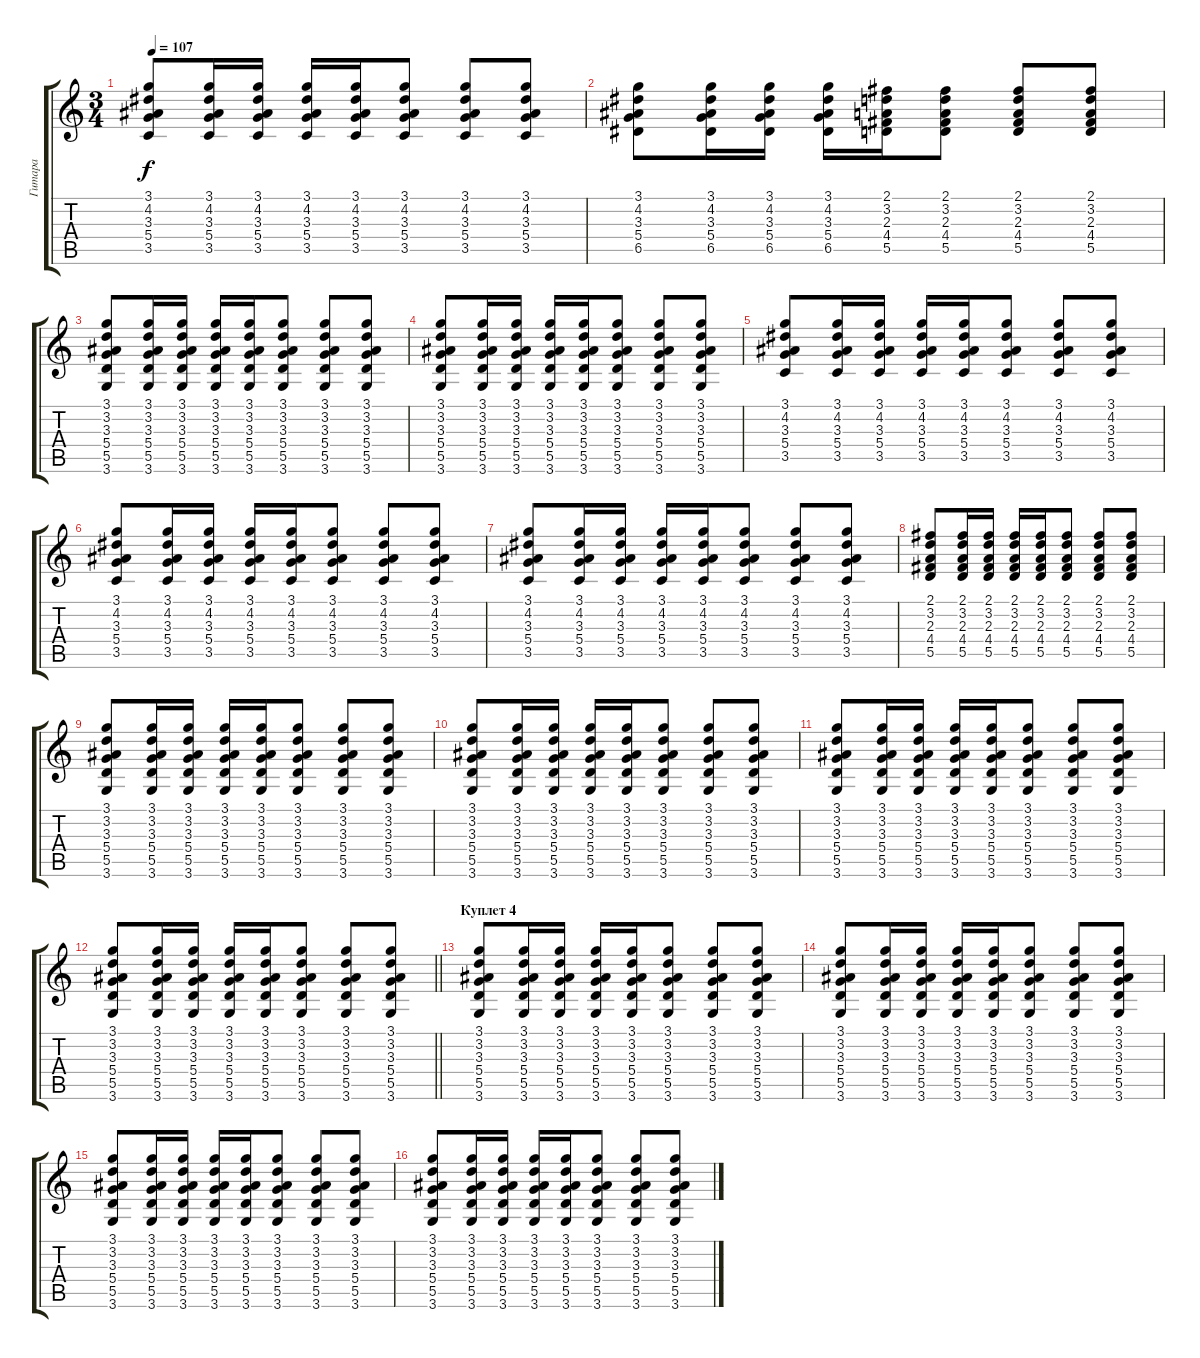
\track ("Гитара" "Гитара") {instrument acousticguitarsteel}
\staff {score tabs}
\tuning (E4 B3 G3 D3 A2 E2) {hide}
\ts (3 4)
\tempo 107
\clef g2
\ks c
(3.1 4.2 3.3 5.4 3.5).8{dy f} (3.1 4.2 3.3 5.4 3.5).16 (3.1 4.2 3.3 5.4 3.5).16 (3.1 4.2 3.3 5.4 3.5).16 (3.1 4.2 3.3 5.4 3.5).16 (3.1 4.2 3.3 5.4 3.5).8 (3.1 4.2 3.3 5.4 3.5).8 (3.1 4.2 3.3 5.4 3.5).8 |
(3.1 4.2 3.3 5.4 6.5).8 (3.1 4.2 3.3 5.4 6.5).16 (3.1 4.2 3.3 5.4 6.5).16 (3.1 4.2 3.3 5.4 6.5).16 (2.1 3.2 2.3 4.4 5.5).16 (2.1 3.2 2.3 4.4 5.5).8 (2.1 3.2 2.3 4.4 5.5).8 (2.1 3.2 2.3 4.4 5.5).8 |
(3.1 3.2 3.3 5.4 5.5 3.6).8 (3.1 3.2 3.3 5.4 5.5 3.6).16 (3.1 3.2 3.3 5.4 5.5 3.6).16 (3.1 3.2 3.3 5.4 5.5 3.6).16 (3.1 3.2 3.3 5.4 5.5 3.6).16 (3.1 3.2 3.3 5.4 5.5 3.6).8 (3.1 3.2 3.3 5.4 5.5 3.6).8 (3.1 3.2 3.3 5.4 5.5 3.6).8 |
(3.1 3.2 3.3 5.4 5.5 3.6).8 (3.1 3.2 3.3 5.4 5.5 3.6).16 (3.1 3.2 3.3 5.4 5.5 3.6).16 (3.1 3.2 3.3 5.4 5.5 3.6).16 (3.1 3.2 3.3 5.4 5.5 3.6).16 (3.1 3.2 3.3 5.4 5.5 3.6).8 (3.1 3.2 3.3 5.4 5.5 3.6).8 (3.1 3.2 3.3 5.4 5.5 3.6).8 |
(3.1 4.2 3.3 5.4 3.5).8 (3.1 4.2 3.3 5.4 3.5).16 (3.1 4.2 3.3 5.4 3.5).16 (3.1 4.2 3.3 5.4 3.5).16 (3.1 4.2 3.3 5.4 3.5).16 (3.1 4.2 3.3 5.4 3.5).8 (3.1 4.2 3.3 5.4 3.5).8 (3.1 4.2 3.3 5.4 3.5).8 |
(3.1 4.2 3.3 5.4 3.5).8 (3.1 4.2 3.3 5.4 3.5).16 (3.1 4.2 3.3 5.4 3.5).16 (3.1 4.2 3.3 5.4 3.5).16 (3.1 4.2 3.3 5.4 3.5).16 (3.1 4.2 3.3 5.4 3.5).8 (3.1 4.2 3.3 5.4 3.5).8 (3.1 4.2 3.3 5.4 3.5).8 |
(3.1 4.2 3.3 5.4 3.5).8 (3.1 4.2 3.3 5.4 3.5).16 (3.1 4.2 3.3 5.4 3.5).16 (3.1 4.2 3.3 5.4 3.5).16 (3.1 4.2 3.3 5.4 3.5).16 (3.1 4.2 3.3 5.4 3.5).8 (3.1 4.2 3.3 5.4 3.5).8 (3.1 4.2 3.3 5.4 3.5).8 |
(2.1 3.2 2.3 4.4 5.5).8 (2.1 3.2 2.3 4.4 5.5).16 (2.1 3.2 2.3 4.4 5.5).16 (2.1 3.2 2.3 4.4 5.5).16 (2.1 3.2 2.3 4.4 5.5).16 (2.1 3.2 2.3 4.4 5.5).8 (2.1 3.2 2.3 4.4 5.5).8 (2.1 3.2 2.3 4.4 5.5).8 |
(3.1 3.2 3.3 5.4 5.5 3.6).8 (3.1 3.2 3.3 5.4 5.5 3.6).16 (3.1 3.2 3.3 5.4 5.5 3.6).16 (3.1 3.2 3.3 5.4 5.5 3.6).16 (3.1 3.2 3.3 5.4 5.5 3.6).16 (3.1 3.2 3.3 5.4 5.5 3.6).8 (3.1 3.2 3.3 5.4 5.5 3.6).8 (3.1 3.2 3.3 5.4 5.5 3.6).8 |
(3.1 3.2 3.3 5.4 5.5 3.6).8 (3.1 3.2 3.3 5.4 5.5 3.6).16 (3.1 3.2 3.3 5.4 5.5 3.6).16 (3.1 3.2 3.3 5.4 5.5 3.6).16 (3.1 3.2 3.3 5.4 5.5 3.6).16 (3.1 3.2 3.3 5.4 5.5 3.6).8 (3.1 3.2 3.3 5.4 5.5 3.6).8 (3.1 3.2 3.3 5.4 5.5 3.6).8 |
(3.1 3.2 3.3 5.4 5.5 3.6).8 (3.1 3.2 3.3 5.4 5.5 3.6).16 (3.1 3.2 3.3 5.4 5.5 3.6).16 (3.1 3.2 3.3 5.4 5.5 3.6).16 (3.1 3.2 3.3 5.4 5.5 3.6).16 (3.1 3.2 3.3 5.4 5.5 3.6).8 (3.1 3.2 3.3 5.4 5.5 3.6).8 (3.1 3.2 3.3 5.4 5.5 3.6).8 |
\barLineRight lightlight
(3.1 3.2 3.3 5.4 5.5 3.6).8 (3.1 3.2 3.3 5.4 5.5 3.6).16 (3.1 3.2 3.3 5.4 5.5 3.6).16 (3.1 3.2 3.3 5.4 5.5 3.6).16 (3.1 3.2 3.3 5.4 5.5 3.6).16 (3.1 3.2 3.3 5.4 5.5 3.6).8 (3.1 3.2 3.3 5.4 5.5 3.6).8 (3.1 3.2 3.3 5.4 5.5 3.6).8 |
\section ("" "Куплет 4")
(3.1 3.2 3.3 5.4 5.5 3.6).8 (3.1 3.2 3.3 5.4 5.5 3.6).16 (3.1 3.2 3.3 5.4 5.5 3.6).16 (3.1 3.2 3.3 5.4 5.5 3.6).16 (3.1 3.2 3.3 5.4 5.5 3.6).16 (3.1 3.2 3.3 5.4 5.5 3.6).8 (3.1 3.2 3.3 5.4 5.5 3.6).8 (3.1 3.2 3.3 5.4 5.5 3.6).8 |
(3.1 3.2 3.3 5.4 5.5 3.6).8 (3.1 3.2 3.3 5.4 5.5 3.6).16 (3.1 3.2 3.3 5.4 5.5 3.6).16 (3.1 3.2 3.3 5.4 5.5 3.6).16 (3.1 3.2 3.3 5.4 5.5 3.6).16 (3.1 3.2 3.3 5.4 5.5 3.6).8 (3.1 3.2 3.3 5.4 5.5 3.6).8 (3.1 3.2 3.3 5.4 5.5 3.6).8 |
(3.1 3.2 3.3 5.4 5.5 3.6).8 (3.1 3.2 3.3 5.4 5.5 3.6).16 (3.1 3.2 3.3 5.4 5.5 3.6).16 (3.1 3.2 3.3 5.4 5.5 3.6).16 (3.1 3.2 3.3 5.4 5.5 3.6).16 (3.1 3.2 3.3 5.4 5.5 3.6).8 (3.1 3.2 3.3 5.4 5.5 3.6).8 (3.1 3.2 3.3 5.4 5.5 3.6).8 |
(3.1 3.2 3.3 5.4 5.5 3.6).8 (3.1 3.2 3.3 5.4 5.5 3.6).16 (3.1 3.2 3.3 5.4 5.5 3.6).16 (3.1 3.2 3.3 5.4 5.5 3.6).16 (3.1 3.2 3.3 5.4 5.5 3.6).16 (3.1 3.2 3.3 5.4 5.5 3.6).8 (3.1 3.2 3.3 5.4 5.5 3.6).8 (3.1 3.2 3.3 5.4 5.5 3.6).8
